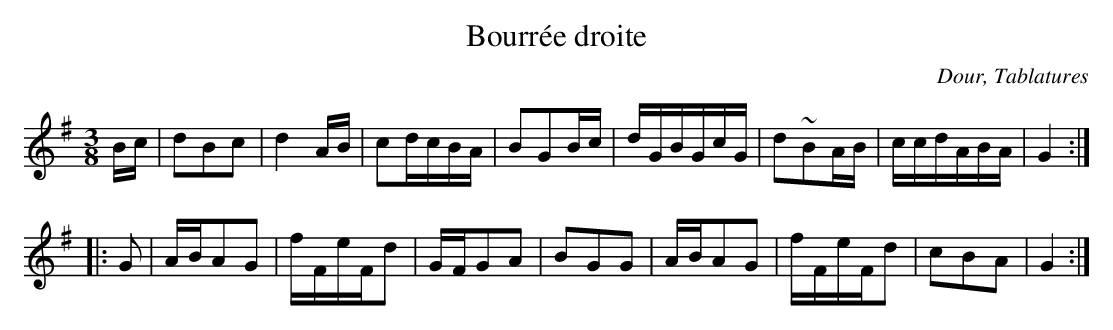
X:1
T:Bourrée droite
C:Dour, Tablatures
M:3/8
L:1/16
K:G
Bc|d2B2c2|d4AB|c2dcBA|B2G2Bc|\
dGBGcG|d2~B2AB|ccdABA|G4:|
|:G2|ABA2G2|fFeFd2|GFG2A2|B2G2G2|\
ABA2G2|fFeFd2|c2B2A2|G4:|
